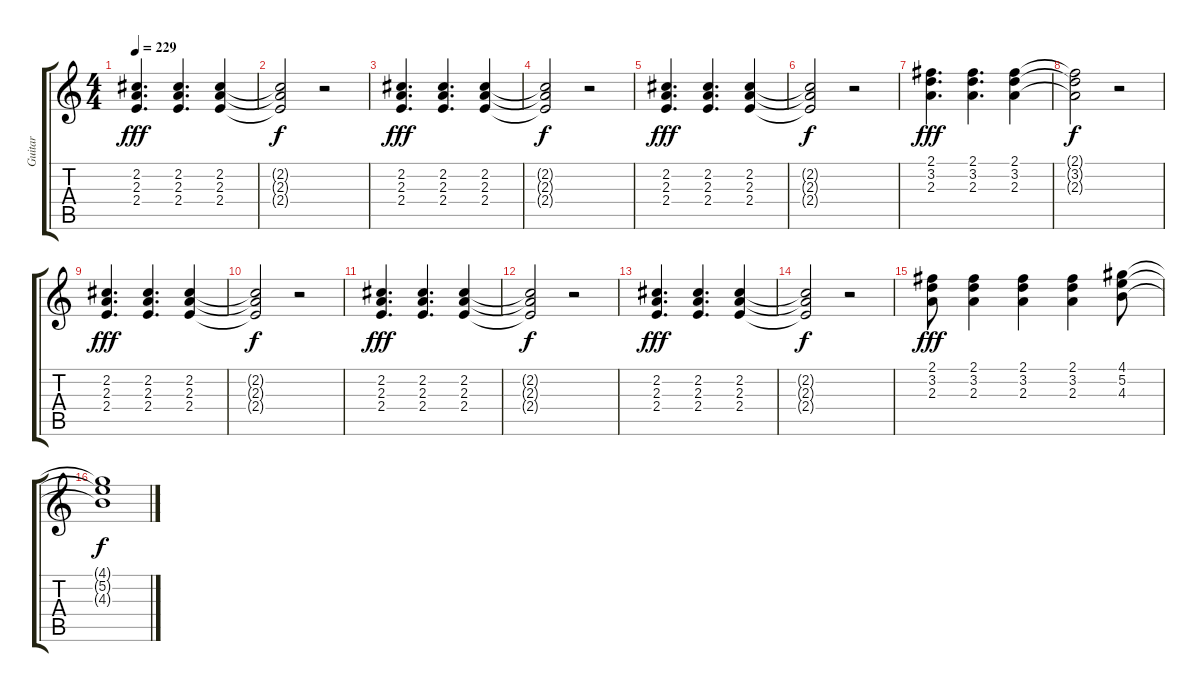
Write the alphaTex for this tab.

\track ("Guitar" "Guitar") {instrument distortionguitar}
\staff {score tabs}
\tuning (E4 B3 G3 D3 A2 E2) {hide}
\ts (4 4)
\tempo 229
\clef g2
\ks c
(2.2 2.3 2.4).4{d dy fff} (2.2 2.3 2.4).4{d} (2.2 2.3 2.4).4 |
(2.2{t} 2.3{t} 2.4{t}).2{dy f} r.2 |
(2.2 2.3 2.4).4{d dy fff} (2.2 2.3 2.4).4{d} (2.2 2.3 2.4).4 |
(2.2{t} 2.3{t} 2.4{t}).2{dy f} r.2 |
(2.2 2.3 2.4).4{d dy fff} (2.2 2.3 2.4).4{d} (2.2 2.3 2.4).4 |
(2.2{t} 2.3{t} 2.4{t}).2{dy f} r.2 |
(2.1 3.2 2.3).4{d dy fff} (2.1 3.2 2.3).4{d} (2.1 3.2 2.3).4 |
(2.1{t} 3.2{t} 2.3{t}).2{dy f} r.2 |
(2.2 2.3 2.4).4{d dy fff} (2.2 2.3 2.4).4{d} (2.2 2.3 2.4).4 |
(2.2{t} 2.3{t} 2.4{t}).2{dy f} r.2 |
(2.2 2.3 2.4).4{d dy fff} (2.2 2.3 2.4).4{d} (2.2 2.3 2.4).4 |
(2.2{t} 2.3{t} 2.4{t}).2{dy f} r.2 |
(2.2 2.3 2.4).4{d dy fff} (2.2 2.3 2.4).4{d} (2.2 2.3 2.4).4 |
(2.2{t} 2.3{t} 2.4{t}).2{dy f} r.2 |
(2.1 3.2 2.3).8{dy fff} (2.1 3.2 2.3).4 (2.1 3.2 2.3).4 (2.1 3.2 2.3).4 (4.1 5.2 4.3).8 |
(4.1{t} 5.2{t} 4.3{t}).1{dy f}
